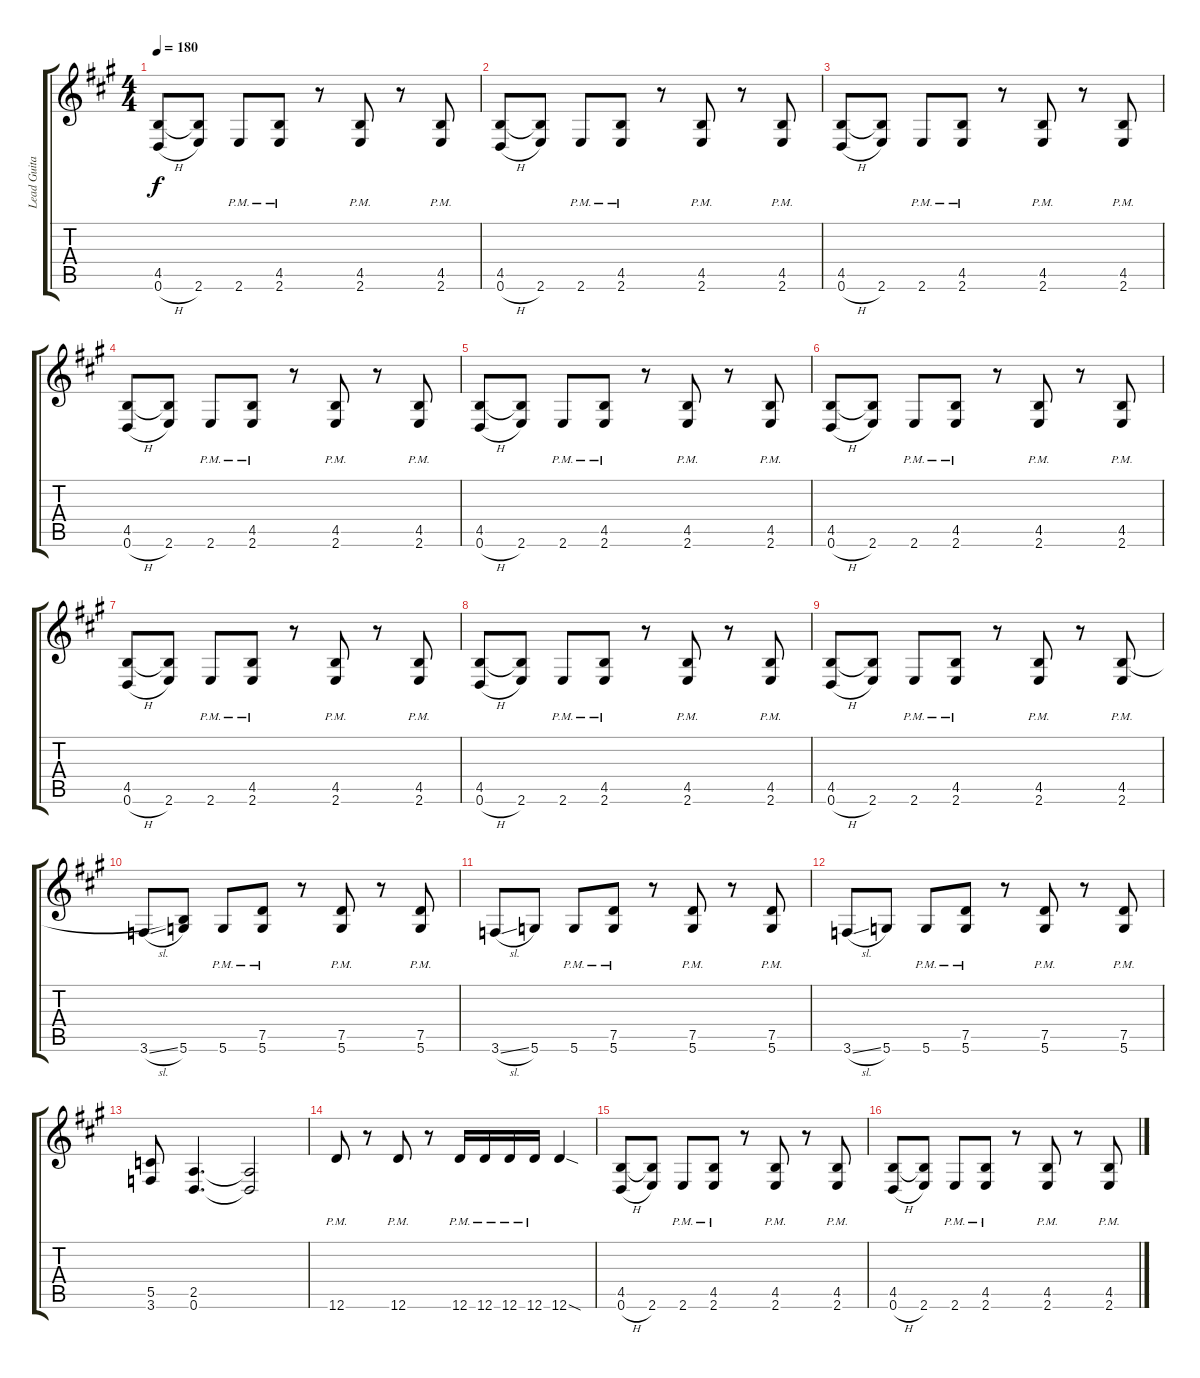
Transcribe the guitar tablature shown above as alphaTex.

\track ("Lead Guitar" "Lead Guita") {instrument overdrivenguitar}
\staff {score tabs}
\tuning (D4 A3 F3 C3 G2 D2) {hide}
\ts (4 4)
\tempo 180
\clef g2
\ks f#minor
(4.5 0.6{h}).8{dy f} (4.5{t} 2.6).8 2.6{pm}.8 (4.5{pm} 2.6{pm}).8 r.8 (4.5{pm} 2.6{pm}).8 r.8 (4.5{pm} 2.6{pm}).8 |
(4.5 0.6{h}).8 (4.5{t} 2.6).8 2.6{pm}.8 (4.5{pm} 2.6{pm}).8 r.8 (4.5{pm} 2.6{pm}).8 r.8 (4.5{pm} 2.6{pm}).8 |
(4.5 0.6{h}).8 (4.5{t} 2.6).8 2.6{pm}.8 (4.5{pm} 2.6{pm}).8 r.8 (4.5{pm} 2.6{pm}).8 r.8 (4.5{pm} 2.6{pm}).8 |
(4.5 0.6{h}).8 (4.5{t} 2.6).8 2.6{pm}.8 (4.5{pm} 2.6{pm}).8 r.8 (4.5{pm} 2.6{pm}).8 r.8 (4.5{pm} 2.6{pm}).8 |
(4.5 0.6{h}).8 (4.5{t} 2.6).8 2.6{pm}.8 (4.5{pm} 2.6{pm}).8 r.8 (4.5{pm} 2.6{pm}).8 r.8 (4.5{pm} 2.6{pm}).8 |
(4.5 0.6{h}).8 (4.5{t} 2.6).8 2.6{pm}.8 (4.5{pm} 2.6{pm}).8 r.8 (4.5{pm} 2.6{pm}).8 r.8 (4.5{pm} 2.6{pm}).8 |
(4.5 0.6{h}).8 (4.5{t} 2.6).8 2.6{pm}.8 (4.5{pm} 2.6{pm}).8 r.8 (4.5{pm} 2.6{pm}).8 r.8 (4.5{pm} 2.6{pm}).8 |
(4.5 0.6{h}).8 (4.5{t} 2.6).8 2.6{pm}.8 (4.5{pm} 2.6{pm}).8 r.8 (4.5{pm} 2.6{pm}).8 r.8 (4.5{pm} 2.6{pm}).8 |
(4.5 0.6{h}).8 (4.5{t} 2.6).8 2.6{pm}.8 (4.5{pm} 2.6{pm}).8 r.8 (4.5{pm} 2.6{pm}).8 r.8 (4.5{pm} 2.6{pm}).8 |
3.6{sl}.8 (4.5{t} 5.6).8 5.6{pm}.8 (7.5{pm} 5.6{pm}).8 r.8 (7.5{pm} 5.6{pm}).8 r.8 (7.5{pm} 5.6{pm}).8 |
3.6{sl}.8 5.6.8 5.6{pm}.8 (7.5{pm} 5.6{pm}).8 r.8 (7.5{pm} 5.6{pm}).8 r.8 (7.5{pm} 5.6{pm}).8 |
3.6{sl}.8 5.6.8 5.6{pm}.8 (7.5{pm} 5.6{pm}).8 r.8 (7.5{pm} 5.6{pm}).8 r.8 (7.5{pm} 5.6{pm}).8 |
(5.5 3.6).8 (2.5 0.6).4{d} (2.5{t} 0.6{t}).2 |
12.6{pm}.8 r.8 12.6{pm}.8 r.8 12.6{pm}.16 12.6{pm}.16 12.6{pm}.16 12.6{pm}.16 12.6{sod}.4 |
(4.5 0.6{h}).8 (4.5{t} 2.6).8 2.6{pm}.8 (4.5{pm} 2.6{pm}).8 r.8 (4.5{pm} 2.6{pm}).8 r.8 (4.5{pm} 2.6{pm}).8 |
(4.5 0.6{h}).8 (4.5{t} 2.6).8 2.6{pm}.8 (4.5{pm} 2.6{pm}).8 r.8 (4.5{pm} 2.6{pm}).8 r.8 (4.5{pm} 2.6{pm}).8
